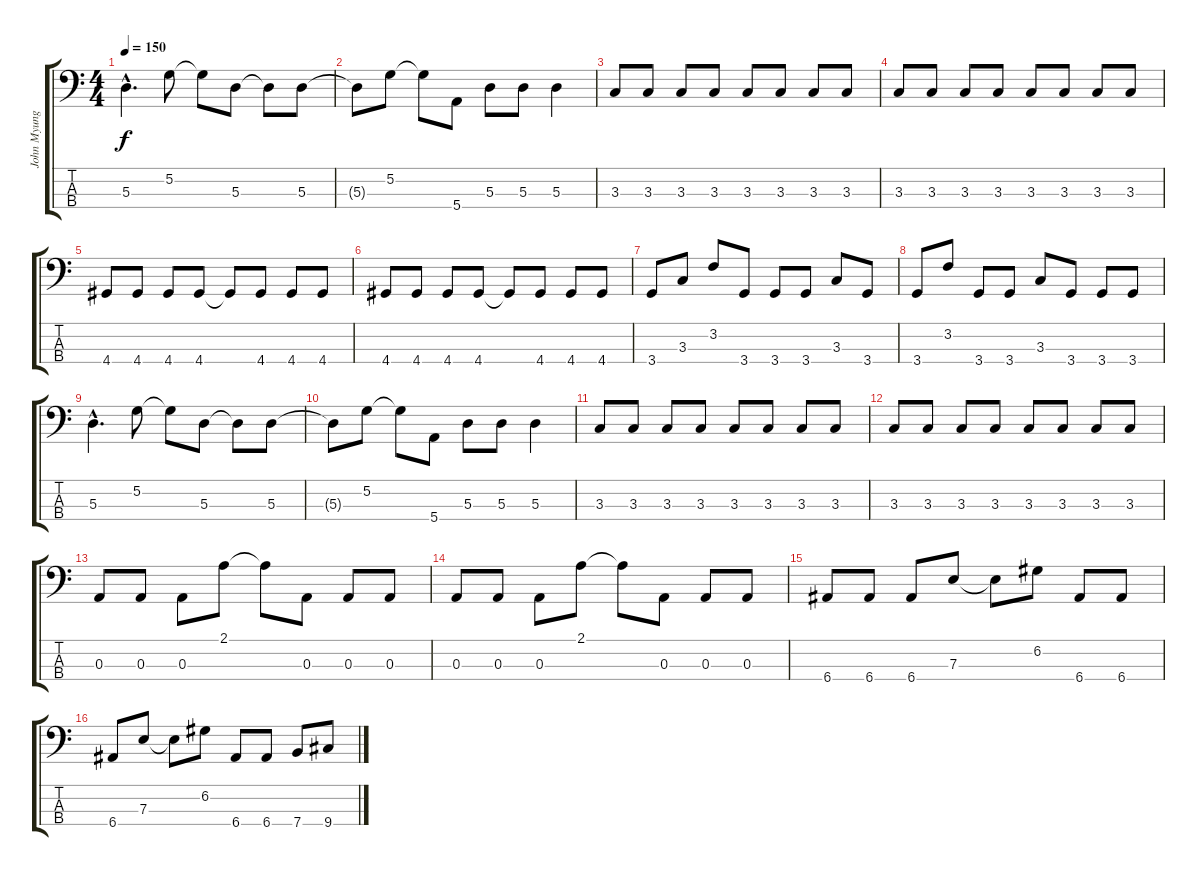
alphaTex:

\track ("John Myung: Bass" "John Myung") {instrument electricbassfinger}
\staff {score tabs}
\tuning (G2 D2 A1 E1) {hide}
\ts (4 4)
\tempo 150
\clef f4
\ks c
5.3{hac}.4{d dy f} 5.2.8 5.2{t}.8 5.3.8 5.3{t}.8 5.3.8 |
5.3{t}.8 5.2.8 5.2{t}.8 5.4.8 5.3.8 5.3.8 5.3.4 |
3.3.8 3.3.8 3.3.8 3.3.8 3.3.8 3.3.8 3.3.8 3.3.8 |
3.3.8 3.3.8 3.3.8 3.3.8 3.3.8 3.3.8 3.3.8 3.3.8 |
4.4.8 4.4.8 4.4.8 4.4.8 4.4{t}.8 4.4.8 4.4.8 4.4.8 |
4.4.8 4.4.8 4.4.8 4.4.8 4.4{t}.8 4.4.8 4.4.8 4.4.8 |
3.4.8 3.3.8 3.2.8 3.4.8 3.4.8 3.4.8 3.3.8 3.4.8 |
3.4.8 3.2.8 3.4.8 3.4.8 3.3.8 3.4.8 3.4.8 3.4.8 |
5.3{hac}.4{d} 5.2.8 5.2{t}.8 5.3.8 5.3{t}.8 5.3.8 |
5.3{t}.8 5.2.8 5.2{t}.8 5.4.8 5.3.8 5.3.8 5.3.4 |
3.3.8 3.3.8 3.3.8 3.3.8 3.3.8 3.3.8 3.3.8 3.3.8 |
3.3.8 3.3.8 3.3.8 3.3.8 3.3.8 3.3.8 3.3.8 3.3.8 |
0.3.8 0.3.8 0.3.8 2.1.8 2.1{t}.8 0.3.8 0.3.8 0.3.8 |
0.3.8 0.3.8 0.3.8 2.1.8 2.1{t}.8 0.3.8 0.3.8 0.3.8 |
6.4.8 6.4.8 6.4.8 7.3.8 7.3{t}.8 6.2.8 6.4.8 6.4.8 |
6.4.8 7.3.8 7.3{t}.8 6.2.8 6.4.8 6.4.8 7.4.8 9.4.8
